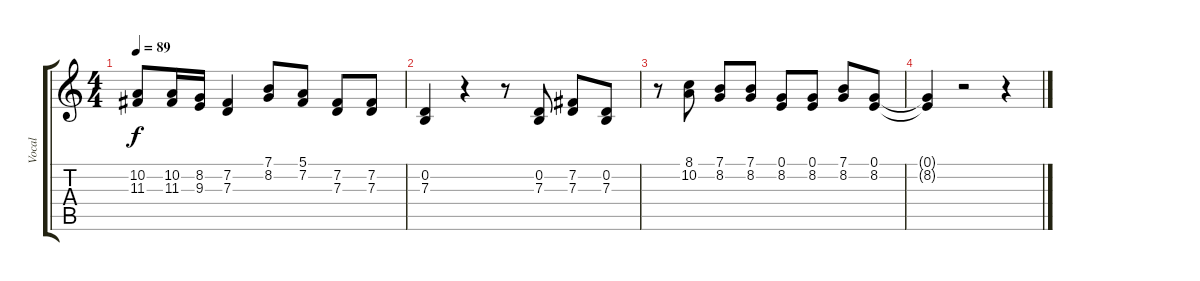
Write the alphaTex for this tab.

\track ("Vocal" "Vocal") {instrument tenorsax}
\staff {score tabs}
\tuning (E4 B3 G3 D3 A2 E2) {hide}
\ts (4 4)
\tempo 89
\clef g2
\ks c
(10.2 11.3).8{dy f} (10.2 11.3).16 (8.2 9.3).16 (7.2 7.3).4 (7.1 8.2).8 (5.1 7.2).8 (7.2 7.3).8 (7.2 7.3).8 |
(0.2 7.3).4 r.4 r.8 (0.2 7.3).8 (7.2 7.3).8 (0.2 7.3).8 |
r.8 (8.1 10.2).8 (7.1 8.2).8 (7.1 8.2).8 (0.1 8.2).8 (0.1 8.2).8 (7.1 8.2).8 (0.1 8.2).8 |
(0.1{t} 8.2{t}).4 r.2 r.4
